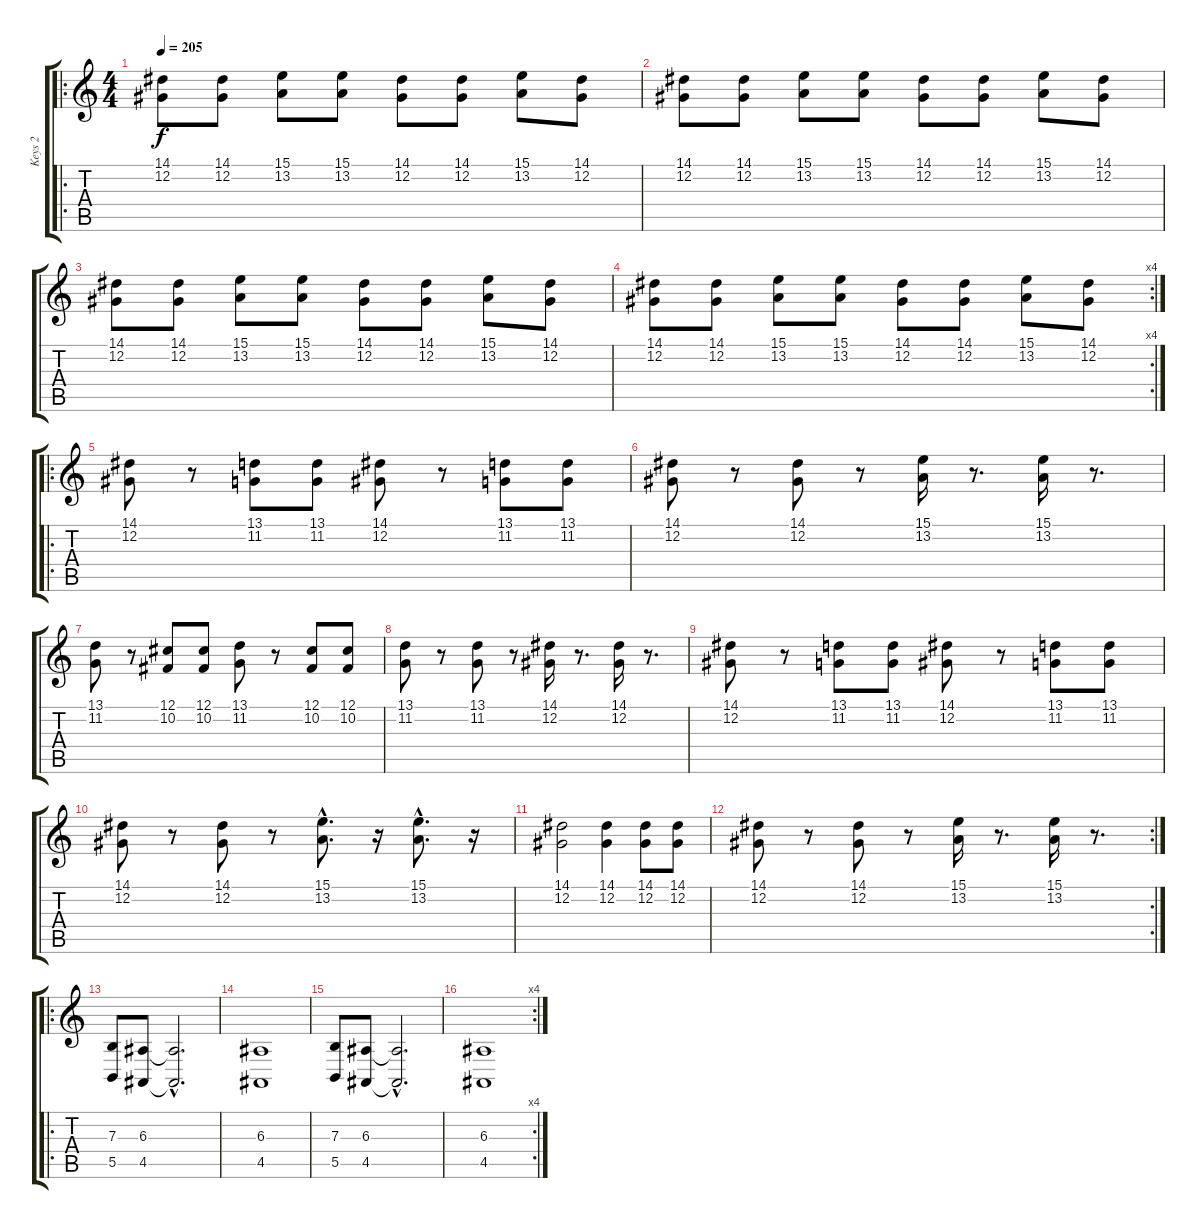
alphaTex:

\track ("Keys 2" "Keys 2") {instrument accordion}
\staff {score tabs}
\tuning (Db4 Ab3 E3 B2 Gb2 B1) {hide}
\ro
\ts (4 4)
\tempo 205
\clef g2
\ks c
(14.1 12.2).8{dy f} (14.1 12.2).8 (15.1 13.2).8 (15.1 13.2).8 (14.1 12.2).8 (14.1 12.2).8 (15.1 13.2).8 (14.1 12.2).8 |
(14.1 12.2).8 (14.1 12.2).8 (15.1 13.2).8 (15.1 13.2).8 (14.1 12.2).8 (14.1 12.2).8 (15.1 13.2).8 (14.1 12.2).8 |
(14.1 12.2).8 (14.1 12.2).8 (15.1 13.2).8 (15.1 13.2).8 (14.1 12.2).8 (14.1 12.2).8 (15.1 13.2).8 (14.1 12.2).8 |
\rc 4
(14.1 12.2).8 (14.1 12.2).8 (15.1 13.2).8 (15.1 13.2).8 (14.1 12.2).8 (14.1 12.2).8 (15.1 13.2).8 (14.1 12.2).8 |
\ro
(14.1 12.2).8 r.8 (13.1 11.2).8 (13.1 11.2).8 (14.1 12.2).8 r.8 (13.1 11.2).8 (13.1 11.2).8 |
(14.1 12.2).8 r.8 (14.1 12.2).8 r.8 (15.1 13.2).16 r.8{d} (15.1 13.2).16 r.8{d} |
(13.1 11.2).8 r.8 (12.1 10.2).8 (12.1 10.2).8 (13.1 11.2).8 r.8 (12.1 10.2).8 (12.1 10.2).8 |
(13.1 11.2).8 r.8 (13.1 11.2).8 r.8 (14.1 12.2).16 r.8{d} (14.1 12.2).16 r.8{d} |
(14.1 12.2).8 r.8 (13.1 11.2).8 (13.1 11.2).8 (14.1 12.2).8 r.8 (13.1 11.2).8 (13.1 11.2).8 |
(14.1 12.2).8 r.8 (14.1 12.2).8 r.8 (15.1{hac} 13.2{hac}).8{d} r.16 (15.1{hac} 13.2{hac}).8{d} r.16 |
(14.1 12.2).2 (14.1 12.2).4 (14.1 12.2).8 (14.1 12.2).8 |
\rc 2
(14.1 12.2).8 r.8 (14.1 12.2).8 r.8 (15.1 13.2).16 r.8{d} (15.1 13.2).16 r.8{d} |
\ro
(7.3 5.5).8 (6.3 4.5).8 (6.3{hac t} 4.5{hac t}).2{d} |
(6.3 4.5).1 |
(7.3 5.5).8 (6.3 4.5).8 (6.3{hac t} 4.5{hac t}).2{d} |
\rc 4
(6.3 4.5).1
